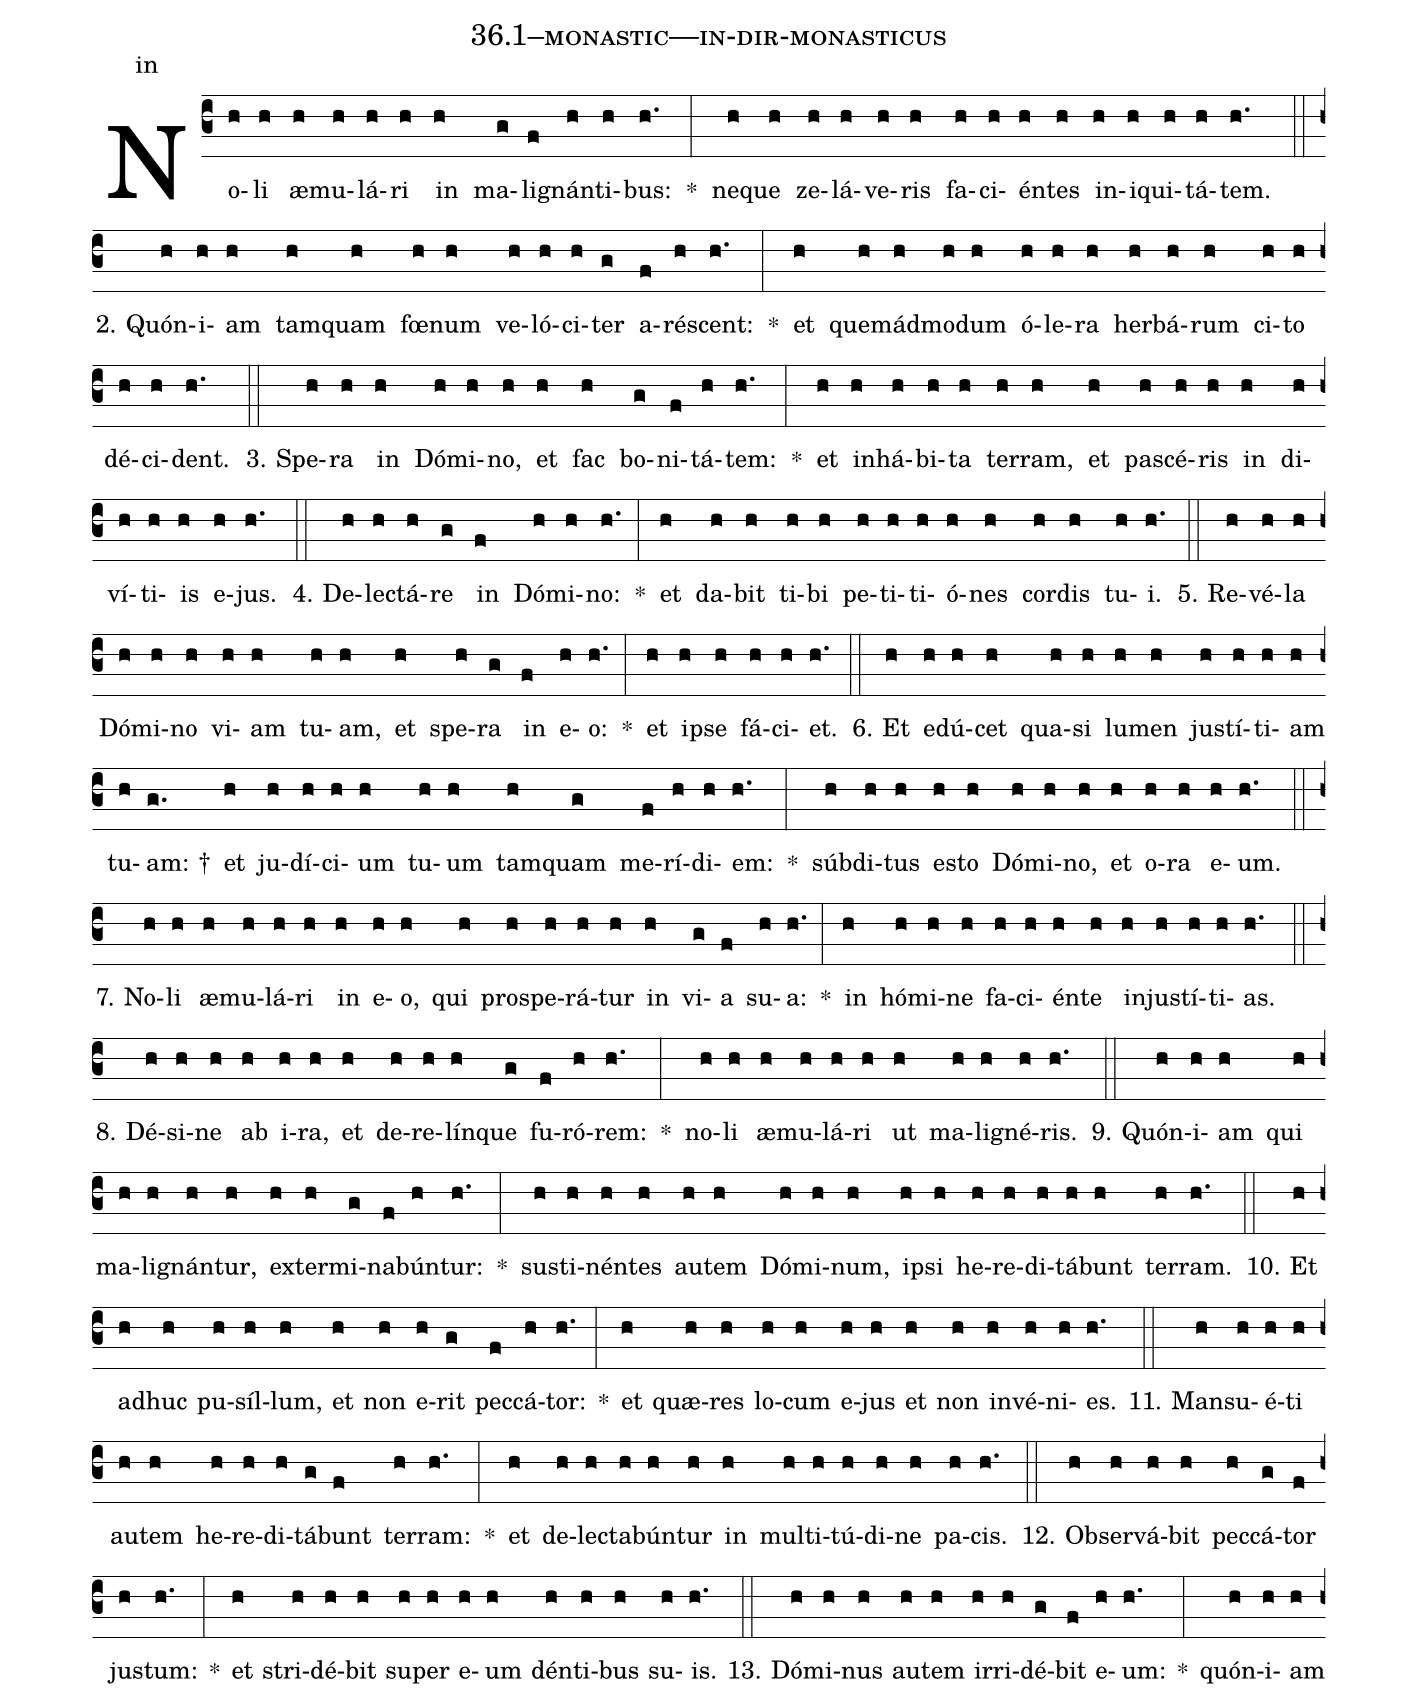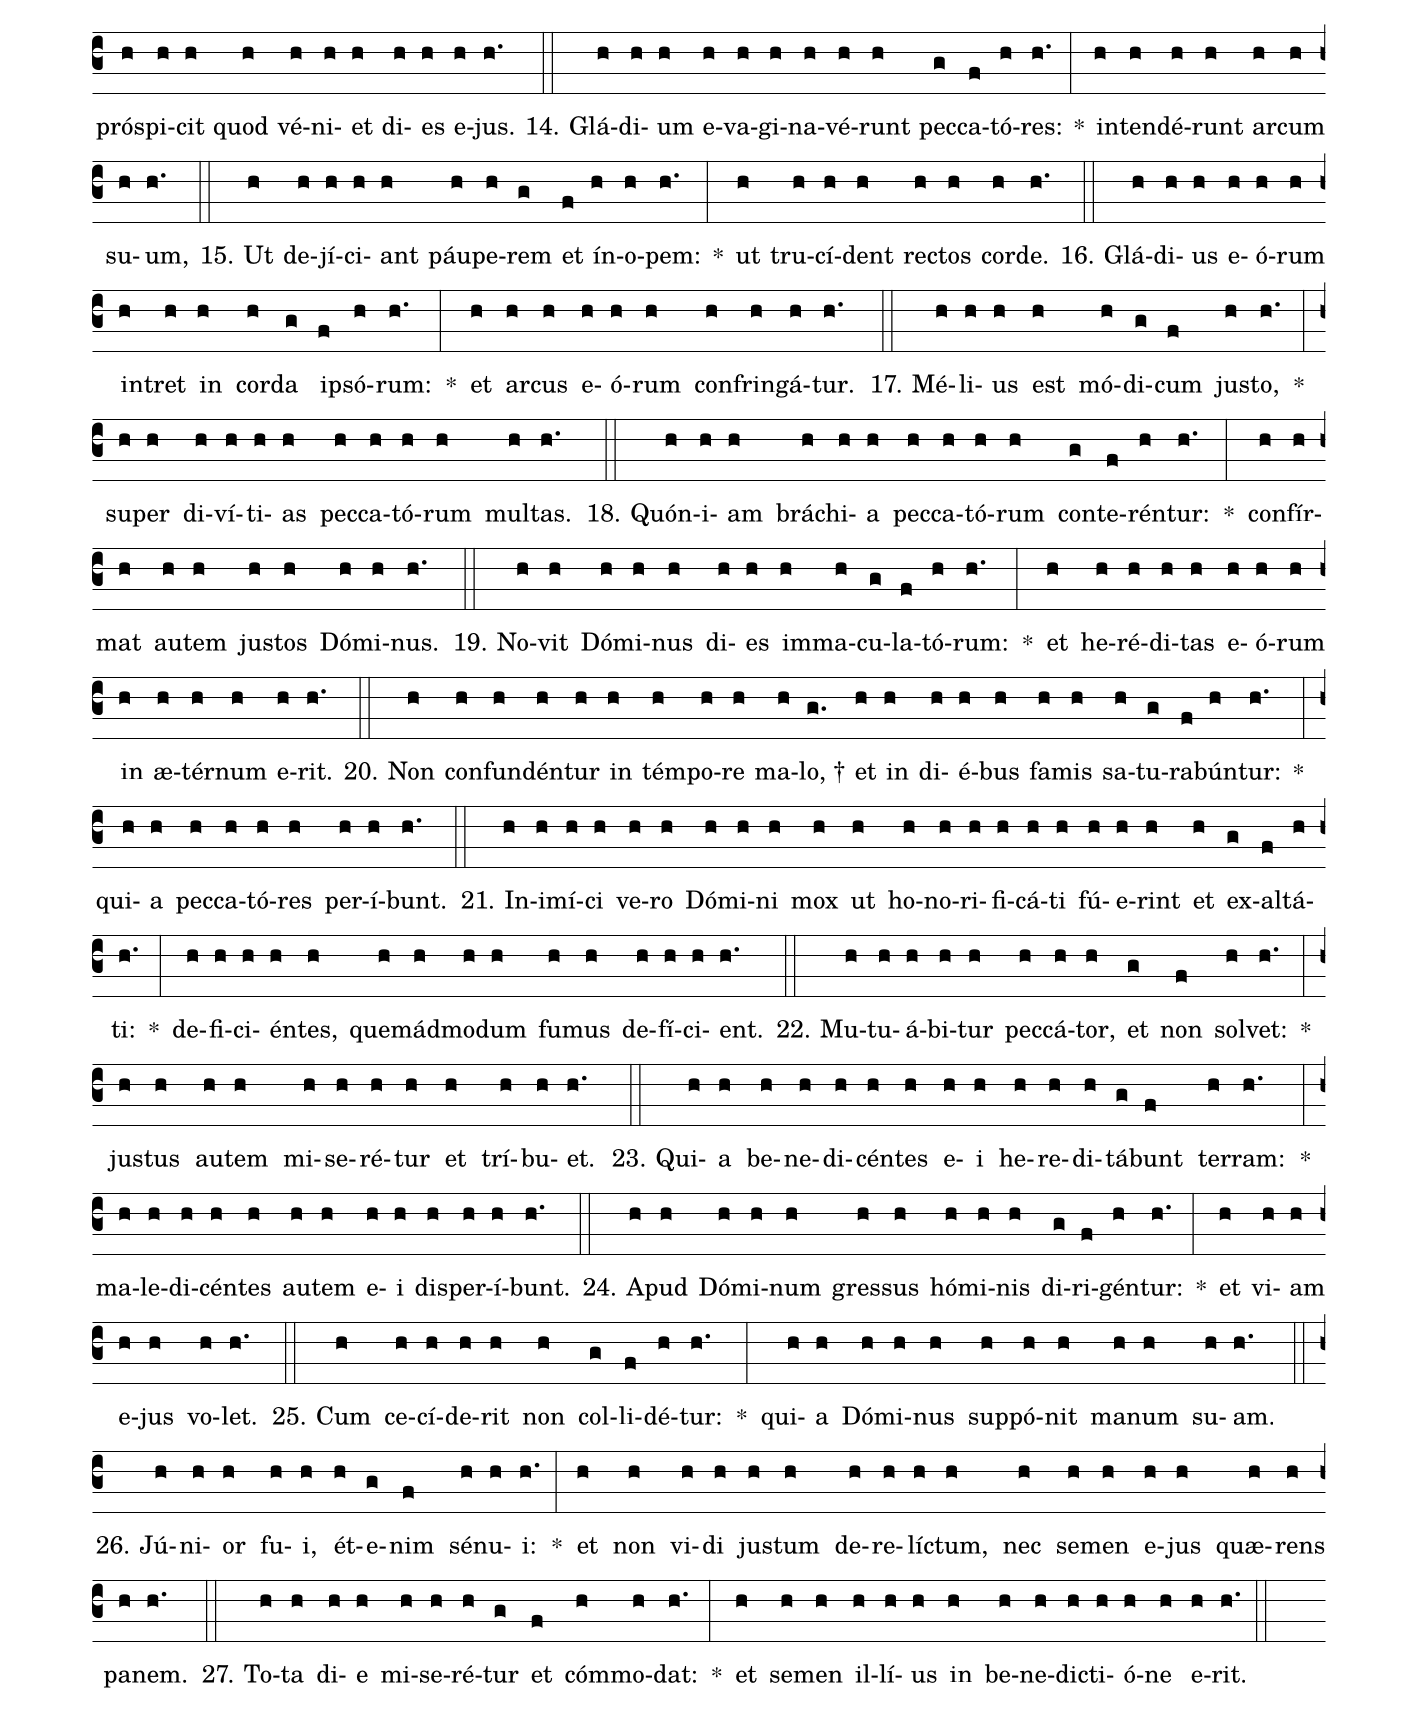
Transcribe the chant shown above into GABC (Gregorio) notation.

name: 36.1--monastic---in-dir-monasticus;
annotation: in;
%%
(c3)No(h)li(h) æ(h)mu(h)lá(h)ri(h) in(h) ma(g)li(f)gnán(h)ti(h)bus:(h.) *(:) ne(h)que(h) ze(h)lá(h)ve(h)ris(h) fa(h)ci(h)én(h)tes(h) in(h)i(h)qui(h)tá(h)tem.(h.) (::)
2. Quón(h)i(h)am(h) tam(h)quam(h) fœ(h)num(h) ve(h)ló(h)ci(h)ter(g) a(f)ré(h)scent:(h.) *(:) et(h) quem(h)ád(h)mo(h)dum(h) ó(h)le(h)ra(h) her(h)bá(h)rum(h) ci(h)to(h) dé(h)ci(h)dent.(h.) (::)
3. Spe(h)ra(h) in(h) Dó(h)mi(h)no,(h) et(h) fac(h) bo(g)ni(f)tá(h)tem:(h.) *(:) et(h) in(h)há(h)bi(h)ta(h) ter(h)ram,(h) et(h) pa(h)scé(h)ris(h) in(h) di(h)ví(h)ti(h)is(h) e(h)jus.(h.) (::)
4. De(h)lec(h)tá(h)re(g) in(f) Dó(h)mi(h)no:(h.) *(:) et(h) da(h)bit(h) ti(h)bi(h) pe(h)ti(h)ti(h)ó(h)nes(h) cor(h)dis(h) tu(h)i.(h.) (::)
5. Re(h)vé(h)la(h) Dó(h)mi(h)no(h) vi(h)am(h) tu(h)am,(h) et(h) spe(h)ra(g) in(f) e(h)o:(h.) *(:) et(h) ip(h)se(h) fá(h)ci(h)et.(h.) (::)
6. Et(h) e(h)dú(h)cet(h) qua(h)si(h) lu(h)men(h) jus(h)tí(h)ti(h)am(h) tu(h)am: †(g.) et(h) ju(h)dí(h)ci(h)um(h) tu(h)um(h) tam(h)quam(g) me(f)rí(h)di(h)em:(h.) *(:) súb(h)di(h)tus(h) es(h)to(h) Dó(h)mi(h)no,(h) et(h) o(h)ra(h) e(h)um.(h.) (::)
7. No(h)li(h) æ(h)mu(h)lá(h)ri(h) in(h) e(h)o,(h) qui(h) pro(h)spe(h)rá(h)tur(h) in(h) vi(g)a(f) su(h)a:(h.) *(:) in(h) hó(h)mi(h)ne(h) fa(h)ci(h)én(h)te(h) in(h)jus(h)tí(h)ti(h)as.(h.) (::)
8. Dé(h)si(h)ne(h) ab(h) i(h)ra,(h) et(h) de(h)re(h)lín(h)que(g) fu(f)ró(h)rem:(h.) *(:) no(h)li(h) æ(h)mu(h)lá(h)ri(h) ut(h) ma(h)li(h)gné(h)ris.(h.) (::)
9. Quón(h)i(h)am(h) qui(h) ma(h)li(h)gnán(h)tur,(h) ex(h)ter(h)mi(g)na(f)bún(h)tur:(h.) *(:) sus(h)ti(h)nén(h)tes(h) au(h)tem(h) Dó(h)mi(h)num,(h) ip(h)si(h) he(h)re(h)di(h)tá(h)bunt(h) ter(h)ram.(h.) (::)
10. Et(h) ad(h)huc(h) pu(h)síl(h)lum,(h) et(h) non(h) e(h)rit(g) pec(f)cá(h)tor:(h.) *(:) et(h) quæ(h)res(h) lo(h)cum(h) e(h)jus(h) et(h) non(h) in(h)vé(h)ni(h)es.(h.) (::)
11. Man(h)su(h)é(h)ti(h) au(h)tem(h) he(h)re(h)di(h)tá(g)bunt(f) ter(h)ram:(h.) *(:) et(h) de(h)lec(h)ta(h)bún(h)tur(h) in(h) mul(h)ti(h)tú(h)di(h)ne(h) pa(h)cis.(h.) (::)
12. Ob(h)ser(h)vá(h)bit(h) pec(h)cá(g)tor(f) jus(h)tum:(h.) *(:) et(h) stri(h)dé(h)bit(h) su(h)per(h) e(h)um(h) dén(h)ti(h)bus(h) su(h)is.(h.) (::)
13. Dó(h)mi(h)nus(h) au(h)tem(h) ir(h)ri(h)dé(g)bit(f) e(h)um:(h.) *(:) quón(h)i(h)am(h) pró(h)spi(h)cit(h) quod(h) vé(h)ni(h)et(h) di(h)es(h) e(h)jus.(h.) (::)
14. Glá(h)di(h)um(h) e(h)va(h)gi(h)na(h)vé(h)runt(h) pec(g)ca(f)tó(h)res:(h.) *(:) in(h)ten(h)dé(h)runt(h) ar(h)cum(h) su(h)um,(h.) (::)
15. Ut(h) de(h)jí(h)ci(h)ant(h) páu(h)pe(h)rem(g) et(f) ín(h)o(h)pem:(h.) *(:) ut(h) tru(h)cí(h)dent(h) rec(h)tos(h) cor(h)de.(h.) (::)
16. Glá(h)di(h)us(h) e(h)ó(h)rum(h) in(h)tret(h) in(h) cor(h)da(g) ip(f)só(h)rum:(h.) *(:) et(h) ar(h)cus(h) e(h)ó(h)rum(h) con(h)frin(h)gá(h)tur.(h.) (::)
17. Mé(h)li(h)us(h) est(h) mó(h)di(g)cum(f) jus(h)to,(h.) *(:) su(h)per(h) di(h)ví(h)ti(h)as(h) pec(h)ca(h)tó(h)rum(h) mul(h)tas.(h.) (::)
18. Quón(h)i(h)am(h) brá(h)chi(h)a(h) pec(h)ca(h)tó(h)rum(h) con(g)te(f)rén(h)tur:(h.) *(:) con(h)fír(h)mat(h) au(h)tem(h) jus(h)tos(h) Dó(h)mi(h)nus.(h.) (::)
19. No(h)vit(h) Dó(h)mi(h)nus(h) di(h)es(h) im(h)ma(h)cu(g)la(f)tó(h)rum:(h.) *(:) et(h) he(h)ré(h)di(h)tas(h) e(h)ó(h)rum(h) in(h) æ(h)tér(h)num(h) e(h)rit.(h.) (::)
20. Non(h) con(h)fun(h)dén(h)tur(h) in(h) tém(h)po(h)re(h) ma(h)lo, †(g.) et(h) in(h) di(h)é(h)bus(h) fa(h)mis(h) sa(h)tu(g)ra(f)bún(h)tur:(h.) *(:) qui(h)a(h) pec(h)ca(h)tó(h)res(h) per(h)í(h)bunt.(h.) (::)
21. In(h)i(h)mí(h)ci(h) ve(h)ro(h) Dó(h)mi(h)ni(h) mox(h) ut(h) ho(h)no(h)ri(h)fi(h)cá(h)ti(h) fú(h)e(h)rint(h) et(h) ex(g)al(f)tá(h)ti:(h.) *(:) de(h)fi(h)ci(h)én(h)tes,(h) quem(h)ád(h)mo(h)dum(h) fu(h)mus(h) de(h)fí(h)ci(h)ent.(h.) (::)
22. Mu(h)tu(h)á(h)bi(h)tur(h) pec(h)cá(h)tor,(h) et(g) non(f) sol(h)vet:(h.) *(:) jus(h)tus(h) au(h)tem(h) mi(h)se(h)ré(h)tur(h) et(h) trí(h)bu(h)et.(h.) (::)
23. Qui(h)a(h) be(h)ne(h)di(h)cén(h)tes(h) e(h)i(h) he(h)re(h)di(h)tá(g)bunt(f) ter(h)ram:(h.) *(:) ma(h)le(h)di(h)cén(h)tes(h) au(h)tem(h) e(h)i(h) dis(h)per(h)í(h)bunt.(h.) (::)
24. A(h)pud(h) Dó(h)mi(h)num(h) gres(h)sus(h) hó(h)mi(h)nis(h) di(g)ri(f)gén(h)tur:(h.) *(:) et(h) vi(h)am(h) e(h)jus(h) vo(h)let.(h.) (::)
25. Cum(h) ce(h)cí(h)de(h)rit(h) non(h) col(g)li(f)dé(h)tur:(h.) *(:) qui(h)a(h) Dó(h)mi(h)nus(h) sup(h)pó(h)nit(h) ma(h)num(h) su(h)am.(h.) (::)
26. Jú(h)ni(h)or(h) fu(h)i,(h) ét(h)e(g)nim(f) sé(h)nu(h)i:(h.) *(:) et(h) non(h) vi(h)di(h) jus(h)tum(h) de(h)re(h)líc(h)tum,(h) nec(h) se(h)men(h) e(h)jus(h) quæ(h)rens(h) pa(h)nem.(h.) (::)
27. To(h)ta(h) di(h)e(h) mi(h)se(h)ré(h)tur(g) et(f) cóm(h)mo(h)dat:(h.) *(:) et(h) se(h)men(h) il(h)lí(h)us(h) in(h) be(h)ne(h)dic(h)ti(h)ó(h)ne(h) e(h)rit.(h.) (::)
